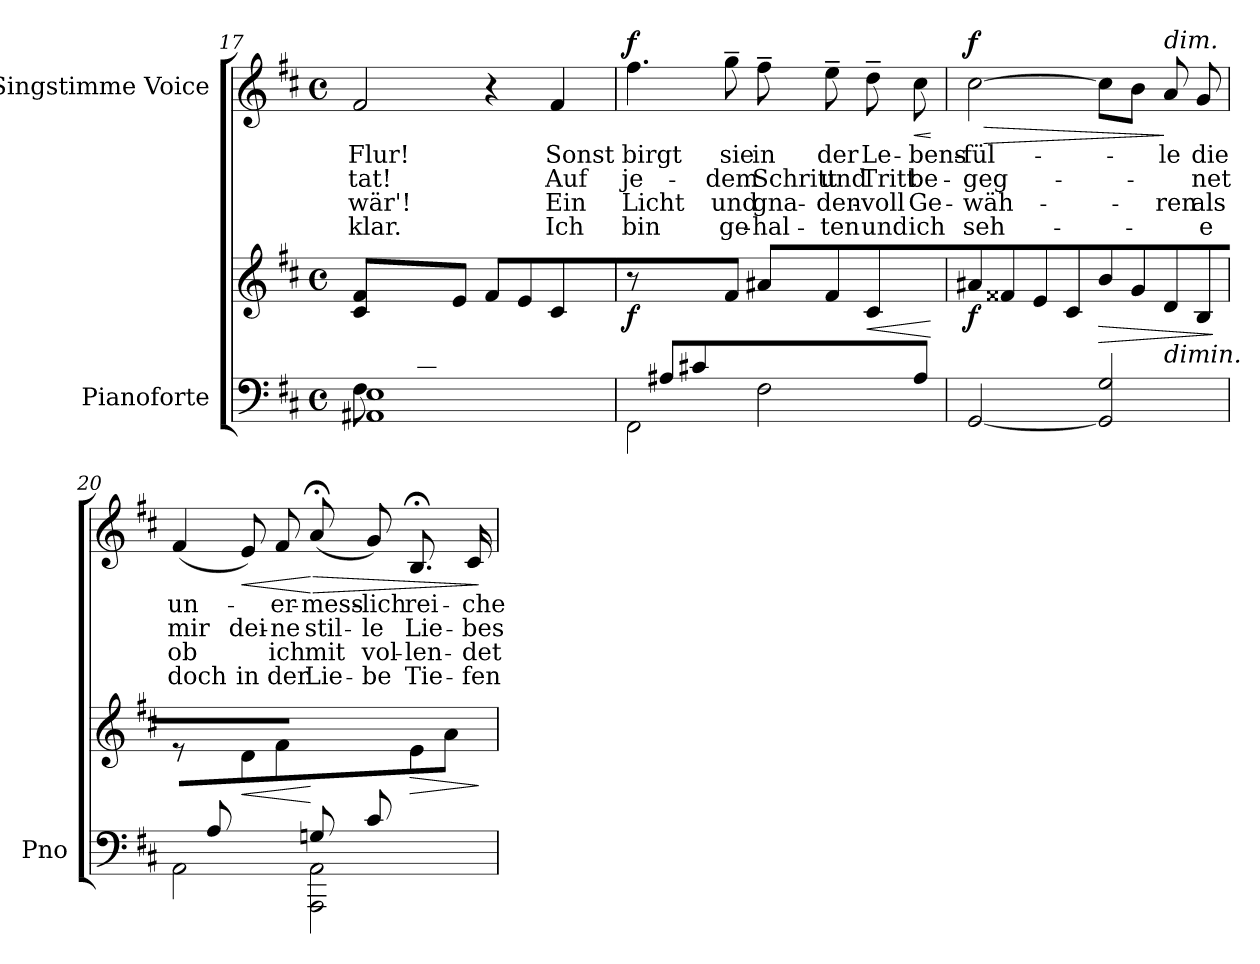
**kern	**kern	**dynam	**kern	**text	**text	**text	**text	**dynam
*part2	*part2	*part2	*part1	*part1	*part1	*part1	*part1	*part1
*staff3	*staff2	*staff2/3	*staff1	*staff1	*staff1	*staff1	*staff1	*staff1
*I"Pianoforte	*	*	*I"Singstimme Voice	*	*	*	*	*
*I'Pno	*	*	*	*	*	*	*	*
!!LO:LB:g=z
*clefF4	*clefG2	*	*clefG2	*	*	*	*	*
*k[f#c#]	*k[f#c#]	*	*k[f#c#]	*	*	*	*	*
*M4/4	*M4/4	*	*M4/4	*	*	*	*	*
*met(c)	*met(c)	*	*met(c)	*	*	*	*	*
=17	=17	=17	=17	=17	=17	=17	=17	=17
*^	*	*	*	*	*	*	*	*
*	*^	*	*	*	*	*	*	*	*
!	!	!	!	!	!	!LO:LY:b	!LO:LY:b	!LO:LY:b	!LO:LY:b	!
8ryy	8F#\	1AA#X 1E	8c#/ 8f#/L	.	2f#/	Flur!	-tat!	wär'!	klar.	.
8F#/	2..ryy	.	4ryy	.	.	.	.	.	.	.
8c#/	.	.	.	.	.	.	.	.	.	.
2ryy	.	.	8e/J	.	.	.	.	.	.	.
.	.	.	8f#/L	.	4r	.	.	.	.	.
.	.	.	8e/	.	.	.	.	.	.	.
!	!	!	!	!	!	!LO:LY:b	!LO:LY:b	!LO:LY:b	!LO:LY:b	!
.	.	.	8c#/	.	4f#/	Sonst	Auf	Ein	Ich	.
8F#/J	.	.	8ryy	.	.	.	.	.	.	.
*	*v	*v	*	*	*	*	*	*	*	*
=18	=18	=18	=18	=18	=18	=18	=18	=18	=18
!	!	!	!LO:DY:b	!	!LO:LY:b	!LO:LY:b	!LO:LY:b	!LO:LY:b	!LO:DY:a
8ryy	2FF#\	8r	f	4.ff#\	birgt	je-	Licht	bin	f
8A#X/L	.	4ryy	.	.	.	.	.	.	.
8c#X/	.	.	.	.	.	.	.	.	.
!	!	!	!	!	!LO:LY:b	!LO:LY:b	!LO:LY:b	!LO:LY:b	!
2ryy	.	8f#\J	.	8gg~\	sie	-dem	und	ge-	.
!	!	!	!	!	!LO:LY:b	!LO:LY:b	!LO:LY:b	!LO:LY:b	!
.	2F#\	8a#X/L	.	8ff#~\	in	Schritt	gna-	-hal-	.
!	!	!	!	!	!LO:LY:b	!LO:LY:b	!LO:LY:b	!LO:LY:b	!
.	.	8f#/	.	8ee~\	der	und	-den-	-ten	.
!	!	!	!LO:HP:b	!	!LO:LY:b	!LO:LY:b	!LO:LY:b	!LO:LY:b	!
.	.	8c#/	<	8dd~\	Le-	Tritt	-voll	und	.
!	!	!	!	!	!LO:LY:b	!LO:LY:b	!LO:LY:b	!LO:LY:b	!LO:HP:b
8A#/J	.	8ryy	.	8cc#\	-bens-	be-	Ge-	ich	<
*v	*v	*	*	*	*	*	*	*	*
.	.	[	.	.	.	.	.	[
=19	=19	=19	=19	=19	=19	=19	=19	=19
!	!	!LO:DY:b	!	!LO:LY:b	!LO:LY:b	!LO:LY:b	!LO:LY:b	!LO:HP:b
!	!	!	!	!	!	!	!	!LO:DY:n=1:a
[2GG/	8a#X/L	f	[2cc#\	-fül-	-geg-	-wäh-	seh-	> f
.	8f##X/	.	.	.	.	.	.	.
.	8e/	.	.	.	.	.	.	.
.	8c#/J	.	.	.	.	.	.	.
!	!	!LO:HP:b	!	!	!	!	!	!
2GG/] 2G/	8b/L	>	8cc#\L]	.	.	.	.	.
.	8g/	.	8b\J	.	.	.	.	.
!	!	!	!LO:TX:a:i:t=dim.	!	!	!	!	!
!	!LO:TX:b:i:t=dimin.	!	!	!	!	!	!	!
!	!	!	!	!LO:LY:b	!	!LO:LY:b	!	!
.	8d/	.	8a/	-le	.	-ren	.	]
!	!	!	!	!LO:LY:b	!LO:LY:b	!LO:LY:b	!LO:LY:b	!
.	8B/J	.	8g/	die	-net	als	-e	.
.	.	]	.	.	.	.	.	.
!!LO:PB:g=z
=20	=20	=20	=20	=20	=20	=20	=20	=20
*^	*	*	*	*	*	*	*	*
!	!	!	!	!	!LO:LY:b	!LO:LY:b	!LO:LY:b	!LO:LY:b	!
8ryy	2AA\	8r	.	(4f#/	un-	mir	ob	doch	.
8A/L	.	8ryy	.	.	.	.	.	.	.
!	!	!	!LO:HP:b	!	!	!LO:LY:b	!	!LO:LY:b	!LO:HP:b
4ryy	.	8d\	<	8e/)	.	dei-	.	in	<
!	!	!	!	!	!LO:LY:b	!LO:LY:b	!LO:LY:b	!LO:LY:b	!
.	.	8f#\J	.	8f#/	-er-	-ne	ich	der	.
!	!	!	!	!	!LO:LY:b	!LO:LY:b	!LO:LY:b	!LO:LY:b	!LO:HP:n=1:b
8Gn/L	2AAA\ 2AA\	4ryy	[	(8a;</	-mess-	stil-	mit	Lie-	[ >
!	!	!	!	!	!LO:LY:b	!LO:LY:b	!LO:LY:b	!LO:LY:b	!
8c#/	.	.	.	8g/)	-lich	-le	vol-	-be	.
!	!	!	!LO:HP:b	!	!LO:LY:b	!LO:LY:b	!LO:LY:b	!LO:LY:b	!
4ryy	.	8e\	>	8.B;</	rei-	Lie-	-len-	Tie-	.
.	.	8a\J	.	.	.	.	.	.	.
!	!	!	!	!	!LO:LY:b	!LO:LY:b	!LO:LY:b	!LO:LY:b	!
.	.	.	.	16c#/	-che	-bes-	-det	-fen	.
*v	*v	*	*	*	*	*	*	*	*
.	.	]	.	.	.	.	.	]
=	=	=	=	=	=	=	=	=
*-	*-	*-	*-	*-	*-	*-	*-	*-
